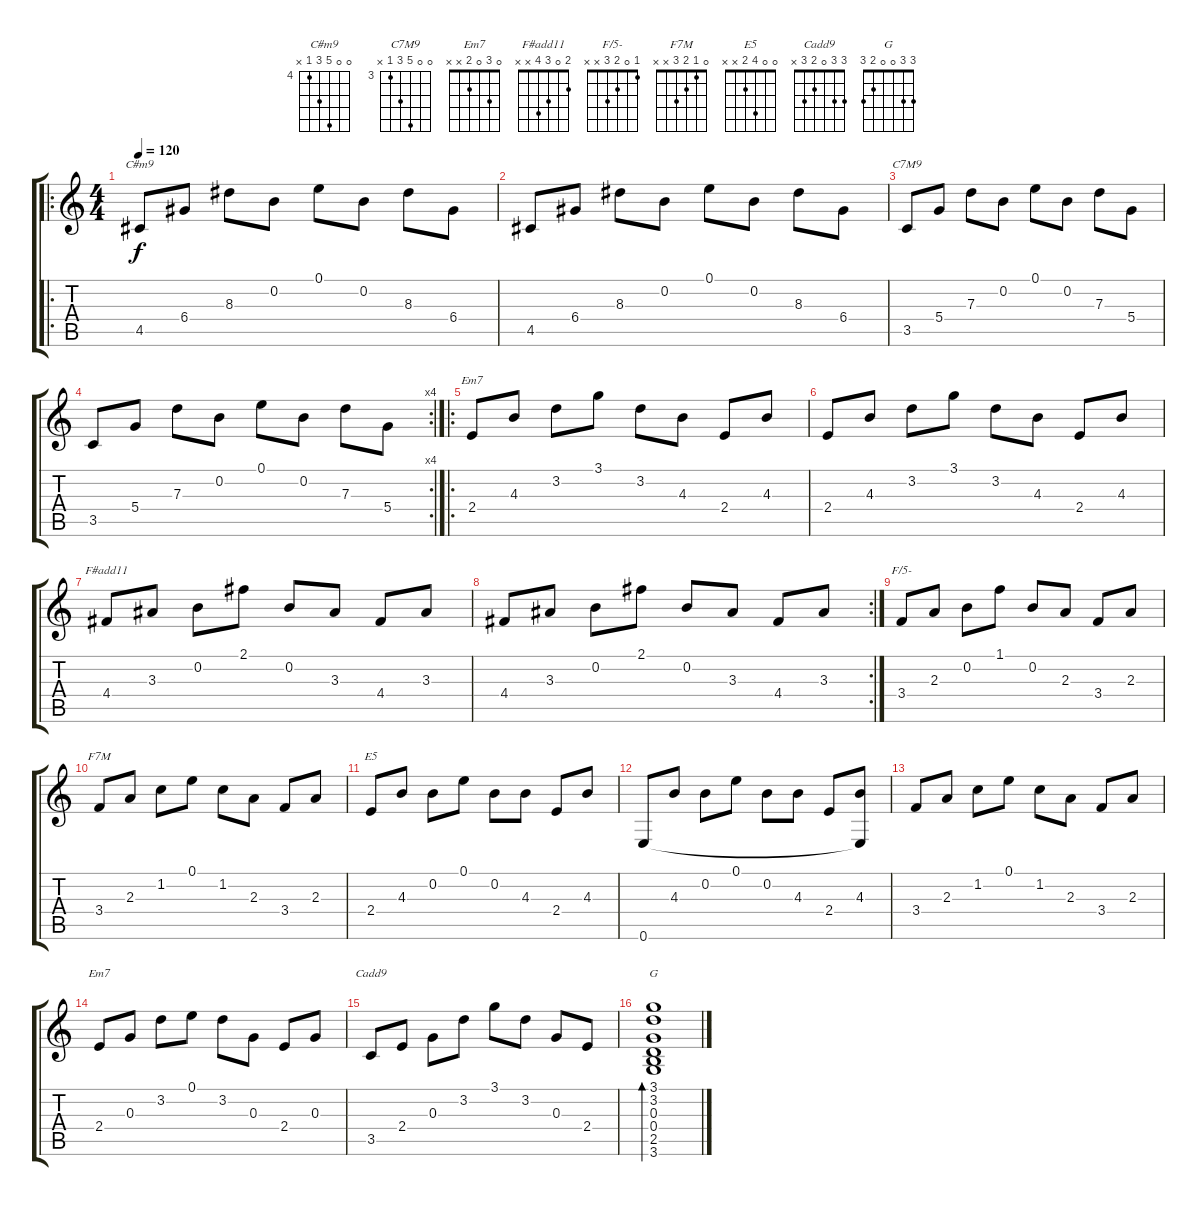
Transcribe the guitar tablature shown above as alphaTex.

\track "" {instrument acousticguitarnylon}
\staff {score tabs}
\tuning (E4 B3 G3 D3 A2 E2) {hide}
\chord ("C#m9" 0 0 8 6 4 x) {firstfret 4}
\chord ("C7M9" 0 0 7 5 3 x) {firstfret 3}
\chord ("Em7" 3 3 4 2 x x)
\chord ("F#add11" 2 0 3 4 x x)
\chord ("F/5-" 1 0 2 3 x x)
\chord ("F7M" 0 1 2 3 x x)
\chord ("E5" 0 0 4 2 x x)
\chord ("Em7" 0 3 0 2 x x)
\chord ("Cadd9" 3 3 0 2 3 x)
\chord ("G" 3 3 0 0 2 3)
\ro
\ts (4 4)
\tempo 120
\clef g2
\ks c
4.5.8{ch "C#m9" dy f instrument acousticguitarnylon} 6.4.8 8.3.8 0.2.8 0.1.8 0.2.8 8.3.8 6.4.8 |
4.5.8 6.4.8 8.3.8 0.2.8 0.1.8 0.2.8 8.3.8 6.4.8 |
3.5.8{ch "C7M9"} 5.4.8 7.3.8 0.2.8 0.1.8 0.2.8 7.3.8 5.4.8 |
\rc 4
3.5.8 5.4.8 7.3.8 0.2.8 0.1.8 0.2.8 7.3.8 5.4.8 |
\ro
2.4.8{ch "Em7"} 4.3.8 3.2.8 3.1.8 3.2.8 4.3.8 2.4.8 4.3.8 |
2.4.8 4.3.8 3.2.8 3.1.8 3.2.8 4.3.8 2.4.8 4.3.8 |
4.4.8{ch "F#add11"} 3.3.8 0.2.8 2.1.8 0.2.8 3.3.8 4.4.8 3.3.8 |
\rc 2
4.4.8 3.3.8 0.2.8 2.1.8 0.2.8 3.3.8 4.4.8 3.3.8 |
3.4.8{ch "F/5-"} 2.3.8 0.2.8 1.1.8 0.2.8 2.3.8 3.4.8 2.3.8 |
3.4.8{ch "F7M"} 2.3.8 1.2.8 0.1.8 1.2.8 2.3.8 3.4.8 2.3.8 |
2.4.8{ch "E5"} 4.3.8 0.2.8 0.1.8 0.2.8 4.3.8 2.4.8 4.3.8 |
0.6.8 4.3.8 0.2.8 0.1.8 0.2.8 4.3.8 2.4.8 (4.3 0.6{t}).8 |
3.4.8 2.3.8 1.2.8 0.1.8 1.2.8 2.3.8 3.4.8 2.3.8 |
2.4.8{ch "Em7"} 0.3.8 3.2.8 0.1.8 3.2.8 0.3.8 2.4.8 0.3.8 |
3.5.8{ch "Cadd9"} 2.4.8 0.3.8 3.2.8 3.1.8 3.2.8 0.3.8 2.4.8 |
(3.1 3.2 0.3 0.4 2.5 3.6).1{bd 240 ch "G"}
